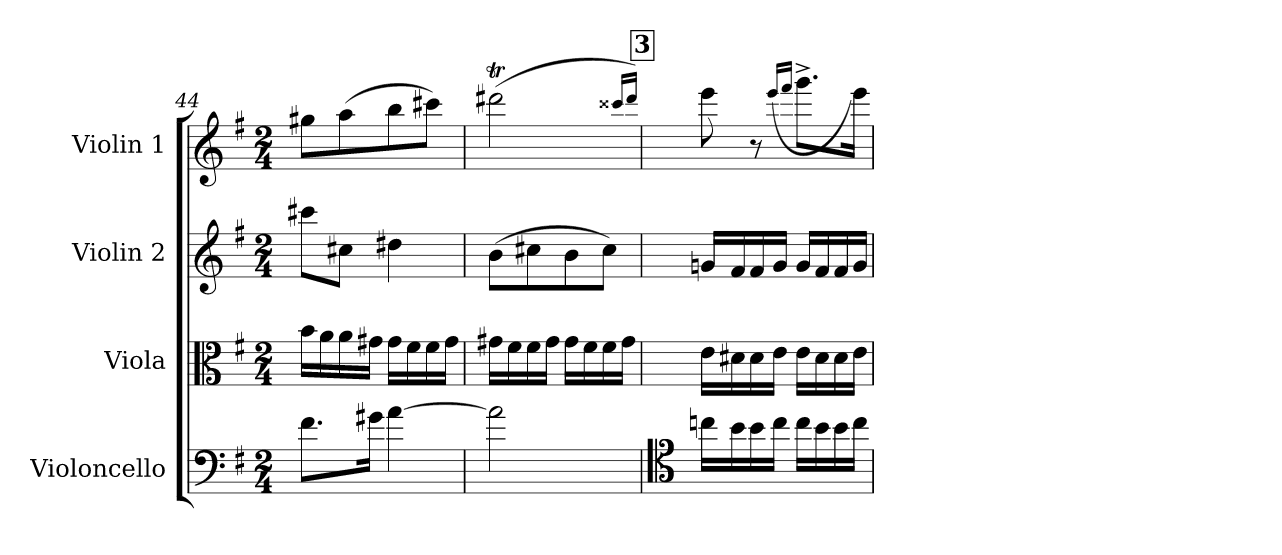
**kern	**kern	**kern	**kern
*part4	*part3	*part2	*part1
*staff4	*staff3	*staff2	*staff1
*I"Violoncello	*I"Viola	*I"Violin 2	*I"Violin 1
*I'Vc	*I'Vla	*I'Vln	*I'Vln
*clefF4	*clefC3	*clefG2	*clefG2
*k[f#]	*k[f#]	*k[f#]	*k[f#]
*M2/4	*M2/4	*M2/4	*M2/4
=44	=44	=44	=44
8.f#\L	16b\LL	8ccc#X\L	8gg#X\L
.	16a\	.	.
.	16a\	8cc#X\J	(8aa\
16g#X\Jk	16g#X\JJ	.	.
[4a\	16g#\LL	4dd#X\	8bb\
.	16f#\	.	.
.	16f#\	.	8ccc#X\J)
.	16g#\JJ	.	.
!!LO:LB:g=z
=45	=45	=45	=45
2a\]	16g#X\LL	(8b\L	(<2ddd#Xt\
.	16f#\	.	.
.	16f#\	8cc#X\	.
.	16g#\JJ	.	.
.	16g#\LL	8b\	.
.	16f#\	.	.
.	16f#\	8cc#\J)	.
.	16g#\JJ	.	.
.	.	.	16qccc##X/LL
.	.	.	16qddd#/JJ)
!!LO:REH:place=s1:a:B:cj:fs=14:t=3
=46	=46	=46	=46
*clefC4	*	*	*
16ccn\LL	16e\LL	16gn/LL	8eee\
16b\	16d#X\	16f#/	.
16b\	16d#\	16f#/	8r
16cc\JJ	16e\JJ	16g/JJ	.
.	.	.	(>16qeee/LL
.	.	.	16qfff#/JJ
16cc\LL	16e\LL	16g/LL	8.ggg^\L
16b\	16d#\	16f#/	.
16b\	16d#\	16f#/	.
16cc\JJ	16e\JJ	16g/JJ	16eee\Jk)
=	=	=	=
*-	*-	*-	*-
